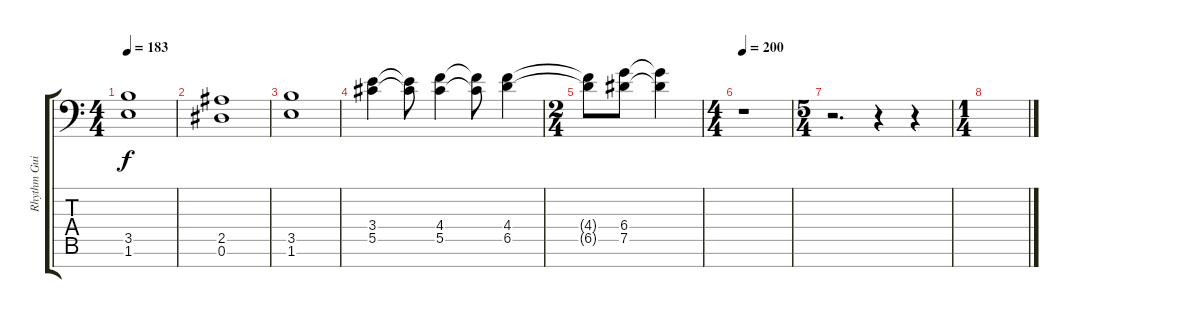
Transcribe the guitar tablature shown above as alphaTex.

\track ("Rhythm Guitar" "Rhythm Gui") {instrument distortionguitar}
\staff {score tabs}
\tuning (Eb4 Bb3 Gb3 Db3 Ab2 Eb2 Bb1) {hide}
\ts (4 4)
\tempo 183
\clef f4
\ks c
(3.5 1.6).1{dy f} |
(2.5 0.6).1 |
(3.5 1.6).1 |
(3.4 5.5).4 (3.4{t} 5.5{t}).8 (4.4 5.5).4 (4.4{t} 5.5{t}).8 (4.4 6.5).4 |
\ts (2 4)
(4.4{t} 6.5{t}).8 (6.4 7.5).8 (6.4{t} 7.5{t}).4 |
\ts (4 4)
\tempo 200
r.1 |
\ts (5 4)
r.2{d} r.4 r.4 |
\ts (1 4)
